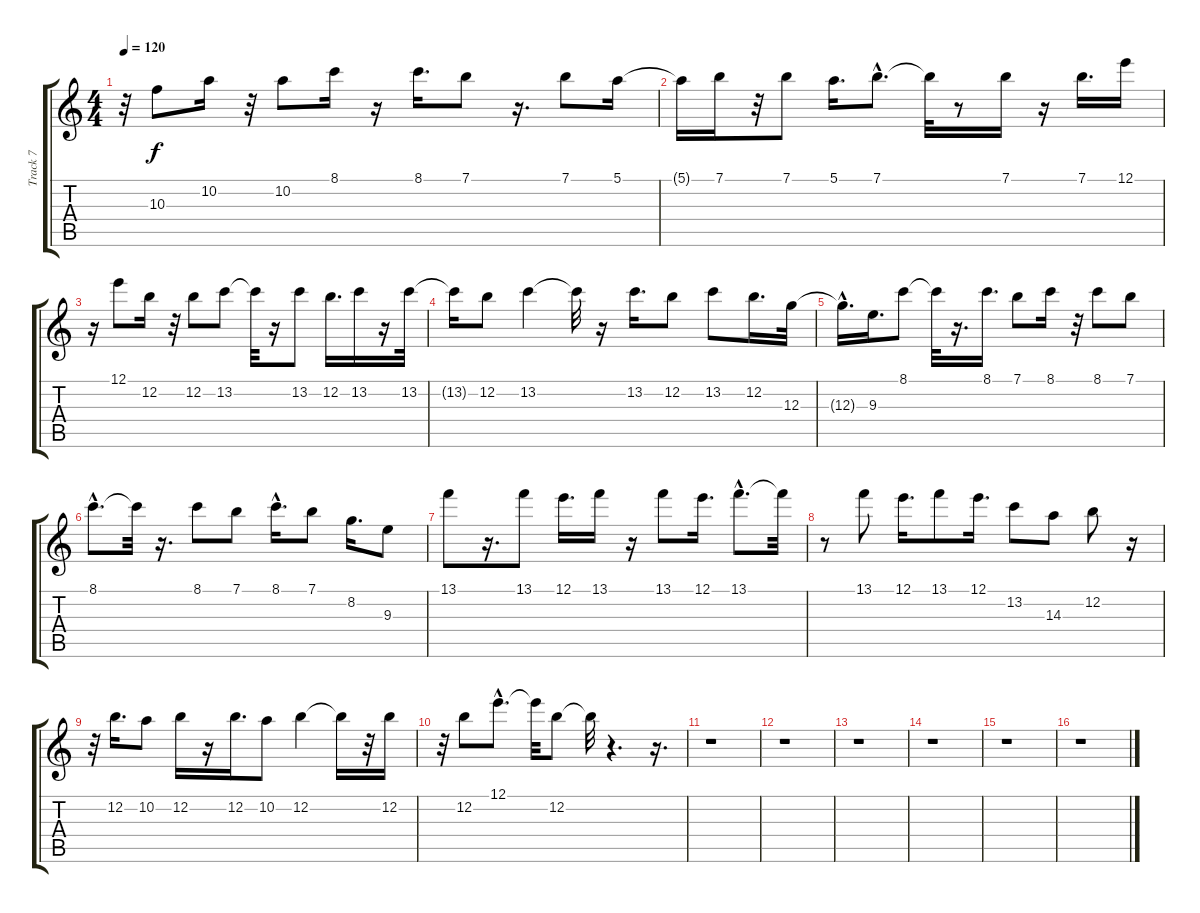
\track ("Track 7" "Track 7") {instrument fretlessbass}
\staff {score tabs}
\tuning (E4 B3 G3 D3 A2 E2) {hide}
\ts (4 4)
\tempo 120
\clef g2
\ks c
r.32{dy f} 10.3.8 10.2.16 r.32 10.2.8 8.1.16 r.16 8.1.16{d} 7.1.8 r.16{d} 7.1.8 5.1.16 |
5.1{t}.16 7.1.16 r.32 7.1.8 5.1.16{d} 7.1{hac}.8{d} 7.1{t}.32 r.8 7.1.16 r.16 7.1.16{d} 12.1.16 |
r.16 12.1.8 12.2.16 r.32 12.2.8 13.2.8 13.2{t}.32 r.16 13.2.8 12.2.16{d} 13.2.16 r.16 13.2.32 |
13.2{t}.16 12.2.8 13.2.4 13.2{t}.32 r.16 13.2.16{d} 12.2.8 13.2.8 12.2.16{d} 12.3.32 |
12.3{hac t}.16{d} 9.3.16{d} 8.1.8 8.1{t}.32 r.16{d} 8.1.16{d} 7.1.8 8.1.16 r.32 8.1.8 7.1.8 |
8.1{hac}.8{d} 8.1{t}.32 r.16{d} 8.1.8 7.1.8 8.1{hac}.16{d} 7.1.8 8.2.16{d} 9.3.8 |
13.1.8 r.16{d} 13.1.8 12.1.16{d} 13.1.16 r.16 13.1.8 12.1.16{d} 13.1{hac}.8{d} 13.1{t}.32 |
r.8 13.1.8 12.1.16{d} 13.1.8 12.1.16{d} 13.2.8 14.3.8 12.2.8 r.16 |
r.32 12.2.16{d} 10.2.8 12.2.16 r.16 12.2.16{d} 10.2.8 12.2.4 12.2{t}.16 r.32 12.2.16 |
r.32 12.2.8 12.1{hac}.8{d} 12.1{t}.32 12.2.8 12.2{t}.32 r.4{d} r.16{d} |
r.1 |
r.1 |
r.1 |
r.1 |
r.1 |
r.1
